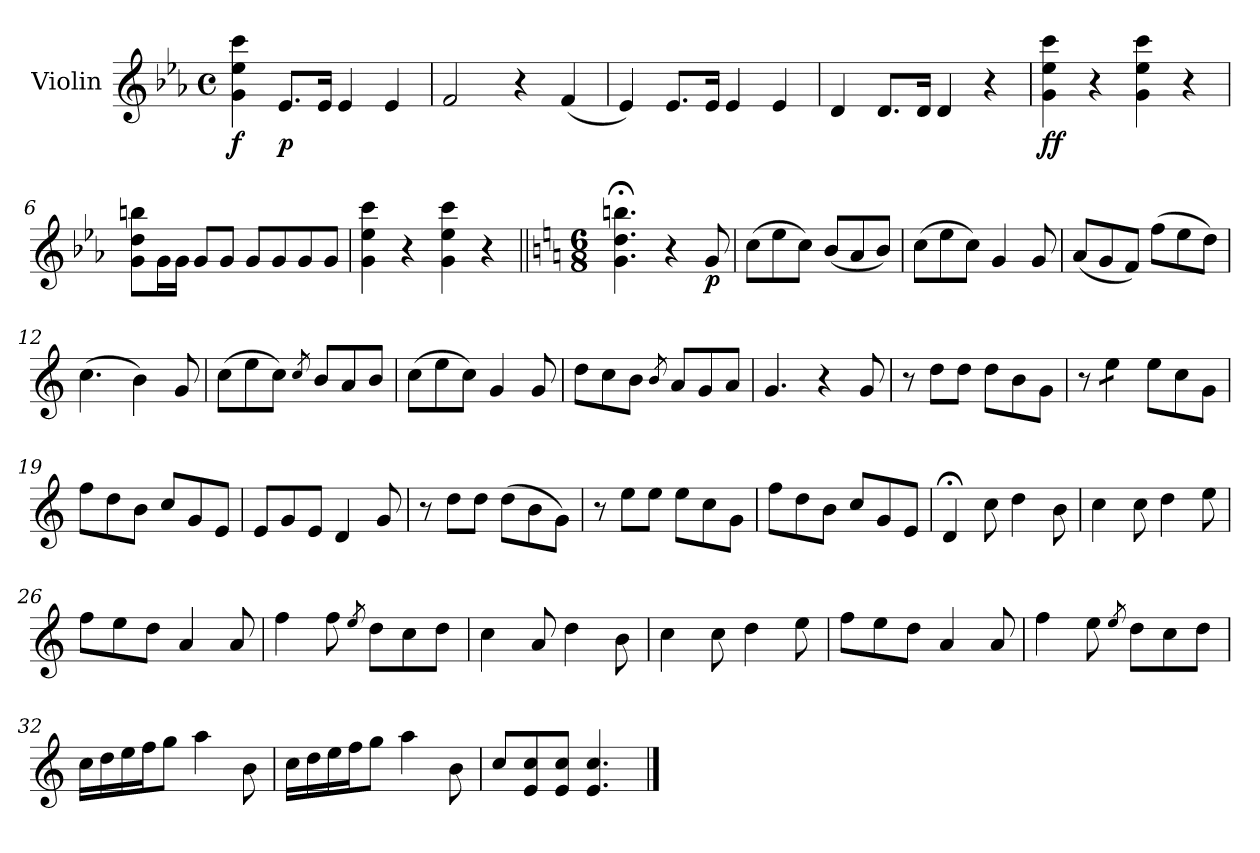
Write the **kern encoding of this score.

**kern	**dynam
*part1	*part1
*staff1	*staff1
*I"Violin	*
*I'Vln.	*
*clefG2	*
*k[b-e-a-]	*
*M4/4	*
*met(c)	*
=1	=1
!	!LO:DY:b
4g\ 4ee-\ 4ccc\	f
!	!LO:DY:b
8.e-/L	p
16e-/Jk	.
4e-/	.
4e-/	.
=2	=2
2f/	.
4r	.
(<4f/	.
=3	=3
4e-/)	.
8.e-/L	.
16e-/Jk	.
4e-/	.
4e-/	.
=4	=4
4d/	.
8.d/L	.
16d/Jk	.
4d/	.
4r	.
=5	=5
!	!LO:DY:b
4g\ 4ee-\ 4ccc\	ff
4r	.
4g\ 4ee-\ 4ccc\	.
4r	.
!!LO:LB:g=z
=6	=6
8g\ 8dd\ 8bbn\L	.
16g\L	.
16g\JJ	.
8g/L	.
8g/J	.
8g/L	.
8g/	.
8g/	.
8g/J	.
=7	=7
4g\ 4ee-\ 4ccc\	.
4r	.
4g\ 4ee-\ 4ccc\	.
4r	.
=8||	=8||
*k[]	*
*M6/8	*
4.g;<\ 4.dd;<\ 4.bbn;<\	.
4r	.
!	!LO:DY:b
8g/	p
=9	=9
(>8cc\L	.
8ee\	.
8cc\J)	.
(<8b/L	.
8a/	.
8b/J)	.
=10	=10
(>8cc\L	.
8ee\	.
8cc\J)	.
4g/	.
8g/	.
!!LO:LB:g=z
=11	=11
(<8a/L	.
8g/	.
8f/J)	.
(>8ff\L	.
8ee\	.
8dd\J)	.
=12	=12
(>4.cc\	.
4b\)	.
8g/	.
=13	=13
(>8cc\L	.
8ee\	.
8cc\J)	.
8qcc/	.
8b/L	.
8a/	.
8b/J	.
=14	=14
(>8cc\L	.
8ee\	.
8cc\J)	.
4g/	.
8g/	.
=15	=15
8dd\L	.
8cc\	.
8b\J	.
8qb/	.
8a/L	.
8g/	.
8a/J	.
=16	=16
4.g/	.
4r	.
8g/	.
!!LO:LB:g=z
=17	=17
8r	.
8dd\L	.
8dd\J	.
8dd\L	.
8b\	.
8g\J	.
=18	=18
8r	.
*tremolo	*
8ee\L	.
8ee\J	.
*Xtremolo	*
8ee\L	.
8cc\	.
8g\J	.
=19	=19
8ff\L	.
8dd\	.
8b\J	.
8cc/L	.
8g/	.
8e/J	.
=20	=20
8e/L	.
8g/	.
8e/J	.
4d/	.
8g/	.
=21	=21
8r	.
8dd\L	.
8dd\J	.
(>8dd\L	.
8b\	.
8g\J)	.
=22	=22
8r	.
8ee\L	.
8ee\J	.
8ee\L	.
8cc\	.
8g\J	.
!!LO:LB:g=z
=23	=23
8ff\L	.
8dd\	.
8b\J	.
8cc/L	.
8g/	.
8e/J	.
=24	=24
4d;</	.
8cc\	.
4dd\	.
8b\	.
=25	=25
4cc\	.
8cc\	.
4dd\	.
8ee\	.
=26	=26
8ff\L	.
8ee\	.
8dd\J	.
4a/	.
8a/	.
=27	=27
4ff\	.
8ff\	.
8qee/	.
8dd\L	.
8cc\	.
8dd\J	.
=28	=28
4cc\	.
8a/	.
4dd\	.
8b\	.
=29	=29
4cc\	.
8cc\	.
4dd\	.
8ee\	.
!!LO:LB:g=z
=30	=30
8ff\L	.
8ee\	.
8dd\J	.
4a/	.
8a/	.
=31	=31
4ff\	.
8ee\	.
8qee/	.
8dd\L	.
8cc\	.
8dd\J	.
=32	=32
16cc\LL	.
16dd\	.
16ee\	.
16ff\J	.
8gg\J	.
4aa\	.
8b\	.
=33	=33
16cc\LL	.
16dd\	.
16ee\	.
16ff\J	.
8gg\J	.
4aa\	.
8b\	.
=34	=34
8cc/L	.
8e/ 8cc/	.
8e/ 8cc/J	.
4.e/ 4.cc/	.
==	==
*-	*-
